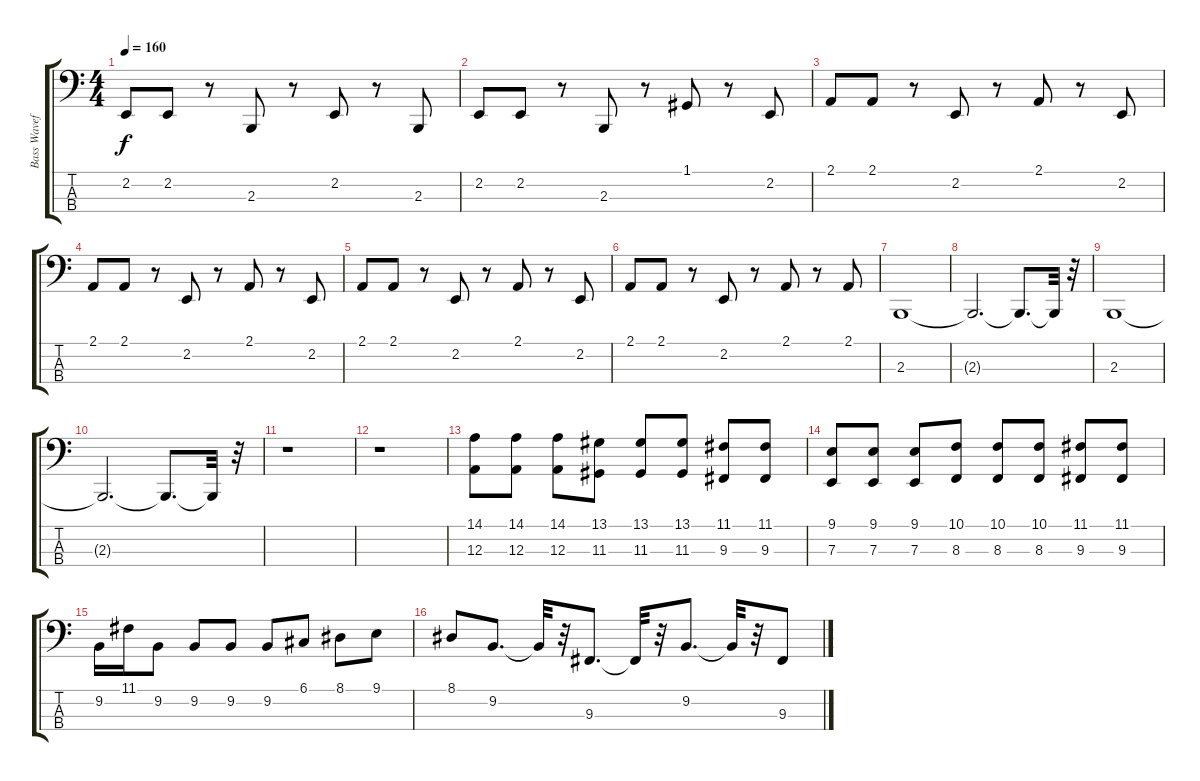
\track ("Bass Waveform" "Bass Wavef") {instrument lead1square}
\staff {score tabs}
\tuning (G2 D2 A1 E1) {hide}
\ts (4 4)
\tempo 160
\clef f4
\ks c
2.2.8{dy f} 2.2.8 r.8 2.3.8 r.8 2.2.8 r.8 2.3.8 |
2.2.8 2.2.8 r.8 2.3.8 r.8 1.1.8 r.8 2.2.8 |
2.1.8 2.1.8 r.8 2.2.8 r.8 2.1.8 r.8 2.2.8 |
2.1.8 2.1.8 r.8 2.2.8 r.8 2.1.8 r.8 2.2.8 |
2.1.8 2.1.8 r.8 2.2.8 r.8 2.1.8 r.8 2.2.8 |
2.1.8 2.1.8 r.8 2.2.8 r.8 2.1.8 r.8 2.1.8 |
2.3.1 |
2.3{t}.2{d} 2.3{t}.8{d} 2.3{t}.32 r.32 |
2.3.1 |
2.3{t}.2{d} 2.3{t}.8{d} 2.3{t}.32 r.32 |
r.1 |
r.1 |
(14.1 12.3).8 (14.1 12.3).8 (14.1 12.3).8 (13.1 11.3).8 (13.1 11.3).8 (13.1 11.3).8 (11.1 9.3).8 (11.1 9.3).8 |
(9.1 7.3).8 (9.1 7.3).8 (9.1 7.3).8 (10.1 8.3).8 (10.1 8.3).8 (10.1 8.3).8 (11.1 9.3).8 (11.1 9.3).8 |
9.2.16 11.1.16 9.2.8 9.2.8 9.2.8 9.2.8 6.1.8 8.1.8 9.1.8 |
8.1.8 9.2.8{d} 9.2{t}.32 r.32 9.3.8{d} 9.3{t}.32 r.32 9.2.8{d} 9.2{t}.32 r.32 9.3.8
